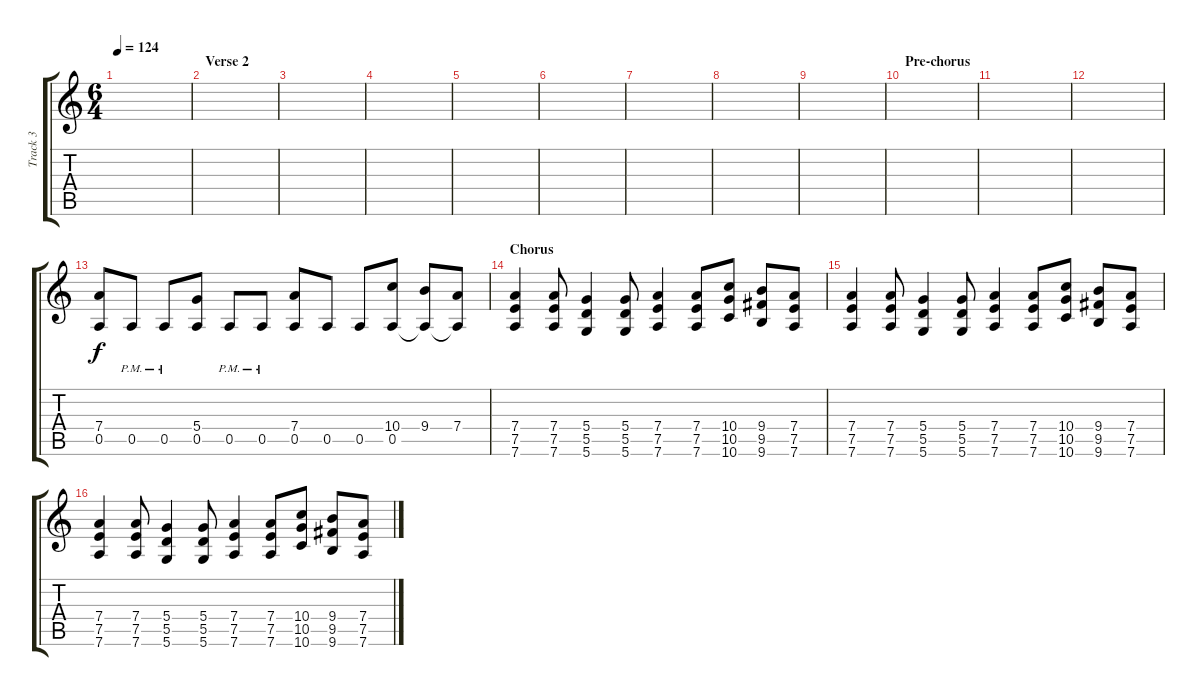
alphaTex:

\track ("Track 3" "Track 3") {instrument distortionguitar}
\staff {score tabs}
\tuning (E4 B3 G3 D3 A2 D2) {hide}
\ts (6 4)
\tempo 124
\clef g2
\ks c
|
\section ("" "Verse 2")
|
|
|
|
|
|
|
|
\section ("" "Pre-chorus")
|
|
|
(7.4 0.5).8{volume 14} 0.5{pm}.8 0.5{pm}.8 (5.4 0.5).8 0.5{pm}.8 0.5{pm}.8 (7.4 0.5).8 0.5.8 0.5.8 (10.4 0.5).8 (9.4 0.5{t}).8 (7.4 0.5{t}).8 |
\section ("" "Chorus")
(7.4 7.5 7.6).4 (7.4 7.5 7.6).8 (5.4 5.5 5.6).4 (5.4 5.5 5.6).8 (7.4 7.5 7.6).4 (7.4 7.5 7.6).8 (10.4 10.5 10.6).8 (9.4 9.5 9.6).8 (7.4 7.5 7.6).8 |
(7.4 7.5 7.6).4 (7.4 7.5 7.6).8 (5.4 5.5 5.6).4 (5.4 5.5 5.6).8 (7.4 7.5 7.6).4 (7.4 7.5 7.6).8 (10.4 10.5 10.6).8 (9.4 9.5 9.6).8 (7.4 7.5 7.6).8 |
(7.4 7.5 7.6).4 (7.4 7.5 7.6).8 (5.4 5.5 5.6).4 (5.4 5.5 5.6).8 (7.4 7.5 7.6).4 (7.4 7.5 7.6).8 (10.4 10.5 10.6).8 (9.4 9.5 9.6).8 (7.4 7.5 7.6).8
